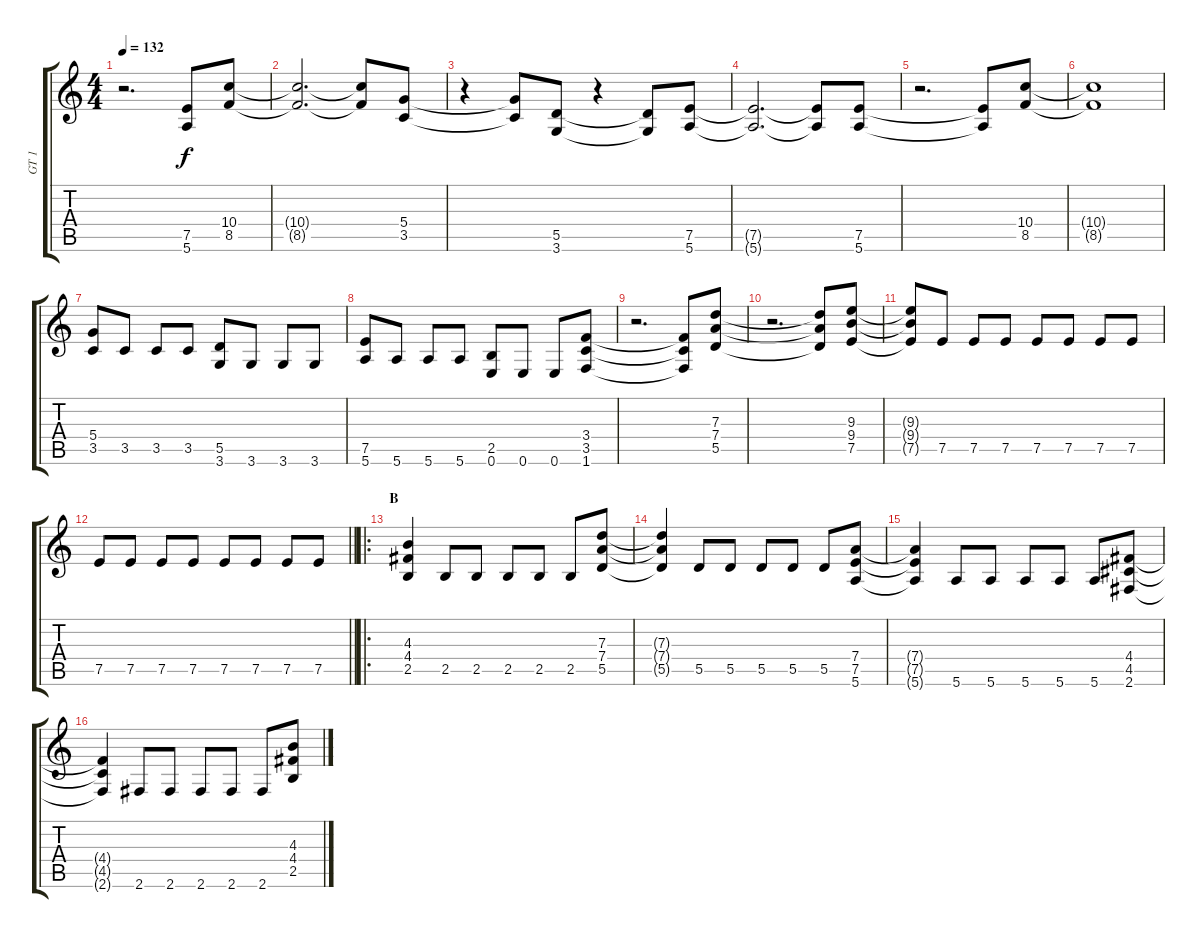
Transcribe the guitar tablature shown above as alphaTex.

\track ("GT 1" "GT 1") {instrument distortionguitar}
\staff {score tabs}
\tuning (E4 B3 G3 D3 A2 E2) {hide}
\ts (4 4)
\tempo 132
\clef g2
\ks c
r.2{d dy f} (7.5{t} 5.6{t}).8 (10.4 8.5).8 |
(10.4{t} 8.5{t}).2{d} (10.4{t} 8.5{t}).8 (5.4 3.5).8 |
r.4 (5.4{t} 3.5{t}).8 (5.5 3.6).8 r.4 (5.5{t} 3.6{t}).8 (7.5 5.6).8 |
(7.5{t} 5.6{t}).2{d} (7.5{t} 5.6{t}).8 (7.5 5.6).8 |
r.2{d} (7.5{t} 5.6{t}).8 (10.4 8.5).8 |
(10.4{t} 8.5{t}).1 |
(5.4 3.5).8 3.5.8 3.5.8 3.5.8 (5.5 3.6).8 3.6.8 3.6.8 3.6.8 |
(7.5 5.6).8 5.6.8 5.6.8 5.6.8 (2.5 0.6).8 0.6.8 0.6.8 (3.4 3.5 1.6).8 |
r.2{d} (3.4{t} 3.5{t} 1.6{t}).8 (7.3 7.4 5.5).8 |
r.2{d} (7.3{t} 7.4{t} 5.5{t}).8 (9.3 9.4 7.5).8 |
(9.3{t} 9.4{t} 7.5{t}).8 7.5.8 7.5.8 7.5.8 7.5.8 7.5.8 7.5.8 7.5.8 |
\barLineRight lightlight
7.5.8 7.5.8 7.5.8 7.5.8 7.5.8 7.5.8 7.5.8 7.5.8 |
\ro
\section ("" "B")
(4.3 4.4 2.5).4 2.5.8 2.5.8 2.5.8 2.5.8 2.5.8 (7.3 7.4 5.5).8 |
(7.3{t} 7.4{t} 5.5{t}).4 5.5.8 5.5.8 5.5.8 5.5.8 5.5.8 (7.4 7.5 5.6).8 |
(7.4{t} 7.5{t} 5.6{t}).4 5.6.8 5.6.8 5.6.8 5.6.8 5.6.8 (4.4 4.5 2.6).8 |
(4.4{t} 4.5{t} 2.6{t}).4 2.6.8 2.6.8 2.6.8 2.6.8 2.6.8 (4.3 4.4 2.5).8
